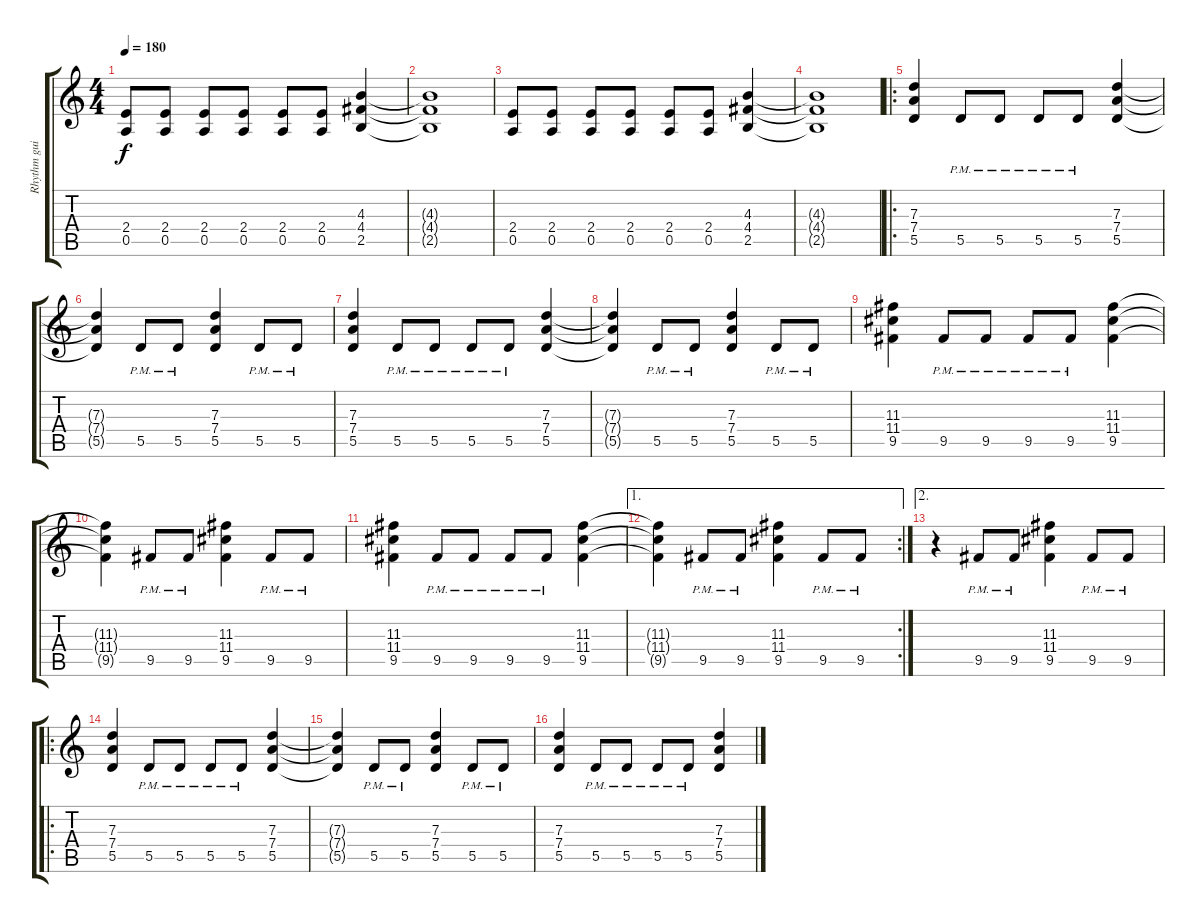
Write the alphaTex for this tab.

\track ("Rhythm guitar" "Rhythm gui") {instrument overdrivenguitar}
\staff {score tabs}
\tuning (E4 B3 G3 D3 A2 E2) {hide}
\ts (4 4)
\tempo 180
\clef g2
\ks c
(2.4 0.5).8{dy f volume 13 balance 0 instrument overdrivenguitar} (2.4 0.5).8 (2.4 0.5).8 (2.4 0.5).8 (2.4 0.5).8 (2.4 0.5).8 (4.3 4.4 2.5).4 |
(4.3{t} 4.4{t} 2.5{t}).1 |
(2.4 0.5).8 (2.4 0.5).8 (2.4 0.5).8 (2.4 0.5).8 (2.4 0.5).8 (2.4 0.5).8 (4.3 4.4 2.5).4 |
(4.3{t} 4.4{t} 2.5{t}).1 |
\ro
(7.3 7.4 5.5).4 5.5{pm}.8 5.5{pm}.8 5.5{pm}.8 5.5{pm}.8 (7.3 7.4 5.5).4 |
(7.3{t} 7.4{t} 5.5{t}).4 5.5{pm}.8 5.5{pm}.8 (7.3 7.4 5.5).4 5.5{pm}.8 5.5{pm}.8 |
(7.3 7.4 5.5).4 5.5{pm}.8 5.5{pm}.8 5.5{pm}.8 5.5{pm}.8 (7.3 7.4 5.5).4 |
(7.3{t} 7.4{t} 5.5{t}).4 5.5{pm}.8 5.5{pm}.8 (7.3 7.4 5.5).4 5.5{pm}.8 5.5{pm}.8 |
(11.3 11.4 9.5).4 9.5{pm}.8 9.5{pm}.8 9.5{pm}.8 9.5{pm}.8 (11.3 11.4 9.5).4 |
(11.3{t} 11.4{t} 9.5{t}).4 9.5{pm}.8 9.5{pm}.8 (11.3 11.4 9.5).4 9.5{pm}.8 9.5{pm}.8 |
(11.3 11.4 9.5).4 9.5{pm}.8 9.5{pm}.8 9.5{pm}.8 9.5{pm}.8 (11.3 11.4 9.5).4 |
\ae 1
\rc 2
(11.3{t} 11.4{t} 9.5{t}).4 9.5{pm}.8 9.5{pm}.8 (11.3 11.4 9.5).4 9.5{pm}.8 9.5{pm}.8 |
\ae 2
r.4 9.5{pm}.8 9.5{pm}.8 (11.3 11.4 9.5).4 9.5{pm}.8 9.5{pm}.8 |
\ro
(7.3 7.4 5.5).4 5.5{pm}.8 5.5{pm}.8 5.5{pm}.8 5.5{pm}.8 (7.3 7.4 5.5).4 |
(7.3{t} 7.4{t} 5.5{t}).4 5.5{pm}.8 5.5{pm}.8 (7.3 7.4 5.5).4 5.5{pm}.8 5.5{pm}.8 |
(7.3 7.4 5.5).4 5.5{pm}.8 5.5{pm}.8 5.5{pm}.8 5.5{pm}.8 (7.3 7.4 5.5).4
